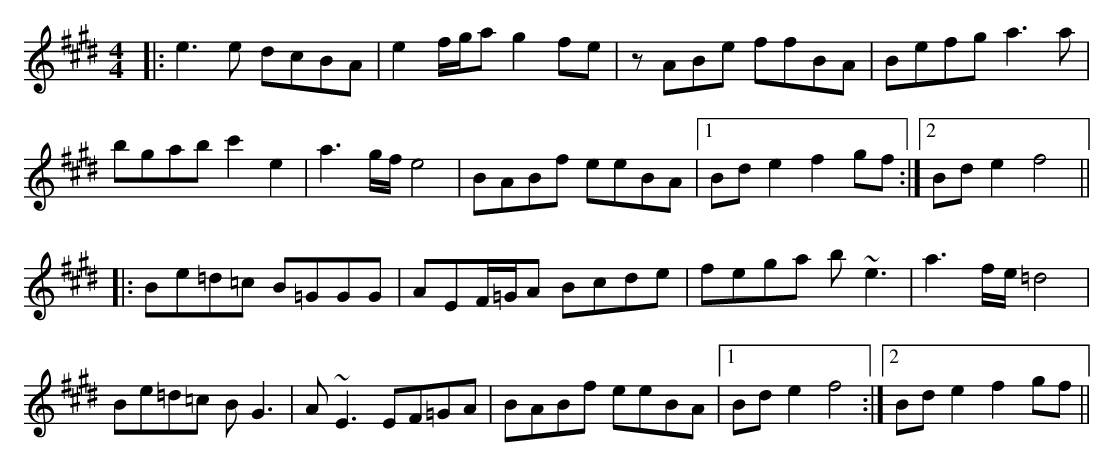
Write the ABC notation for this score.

X:1
M:4/4
K:E
|:e3e dcBA|e2f/g/a g2fe|zABe ffBA|Befg a3a|
bgab c'2e2|a3g/f/ e4|BABf eeBA|1 Bde2 f2gf:|2 Bde2 f4||
|:Be=d=c B=GGG|AEF/=G/A Bcde|fega b~e3|a3f/e/ =d4|
Be=d=c B=~G3|A~E3 EF=GA|BABf eeBA|1 Bde2 f4:|2 Bde2 f2gf||
